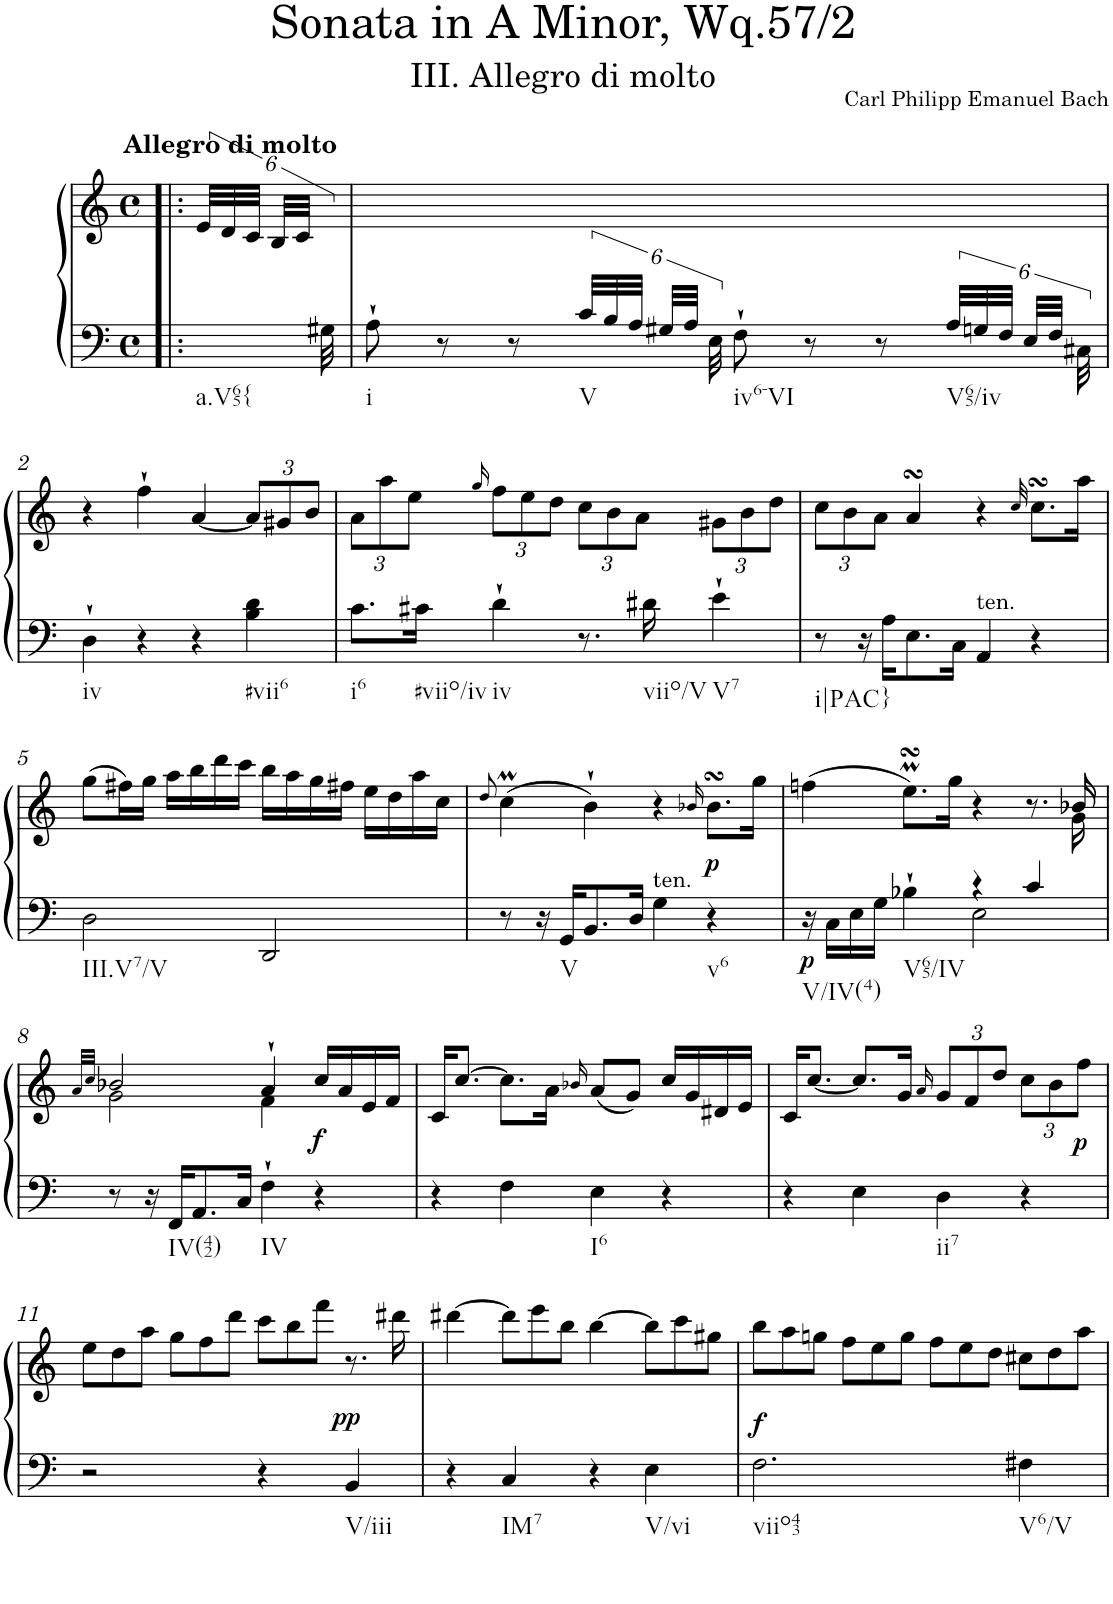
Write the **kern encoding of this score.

**kern	**kern	**dynam
*part1	*part1	*part1
*staff2	*staff1	*staff1/2
*I"Harpsichord	*	*
*I'Hch.	*	*
*clefF4	*clefG2	*
*k[]	*k[]	*
*M4/4	*M4/4	*
*met(c)	*met(c)	*
=!|:	=!|:	=!|:
*^	*	*
!	!	!LO:TX:a:B:t=Allegro di molto	!
48%5ryy	1ryy	48e/LLL	.
.	.	48d/	.
.	.	48c/JJJ	.
.	.	48B/LLL	.
.	.	48c/JJJ	.
48G#X\	.	48%43ryy	.
2..ryy	.	.	.
*v	*v	*	*
=1	=1	=1
8A`\	1ryy	.
8r	.	.
8r	.	.
48c/LLL	.	.
48B/	.	.
48A/JJJ	.	.
48G#X/LLL	.	.
48A/JJJ	.	.
48E\	.	.
8F`\	.	.
8r	.	.
8r	.	.
48A/LLL	.	.
48Gn/	.	.
48F/JJJ	.	.
48E/LLL	.	.
48F/JJJ	.	.
48C#X\	.	.
!!LO:LB:g=z
=2	=2	=2
4D`\	4r	.
4r	4ff`\	.
4r	[4a/	.
*	*Xbrackettup	*
4B\ 4d\	12a/L]	.
.	12g#X/	.
.	12b/J	.
=3	=3	=3
8.c\L	12a\L	.
.	12aa\	.
.	12ee\J	.
16c#X\Jk	.	.
.	16qgg/	.
4d`\	12ff\L	.
.	12ee\	.
.	12dd\J	.
8.r	12cc\L	.
.	12b\	.
.	12a\J	.
16d#X\	.	.
4e`\	12g#X\L	.
.	12b\	.
.	12dd\J	.
=4	=4	=4
8r	12cc\L	.
.	12b\	.
16r	.	.
.	12a\J	.
16A\KL	.	.
8.E\	4asSSS/	.
16C\Jk	.	.
!LO:TX:a:t=ten.	!	!
4AA/	4r	.
.	32qcc/	.
4r	8.ccsSSs\L	.
.	16aa\Jk	.
!!LO:LB:g=z
=5	=5	=5
2D\	(>8gg\L	.
.	16ff#X\L)	.
.	16gg\JJ	.
.	16aa\LL	.
.	16bb\	.
.	16ddd\	.
.	16ccc\JJ	.
2DD/	16bb\LL	.
.	16aa\	.
.	16gg\	.
.	16ff#X\JJ	.
.	16ee\LL	.
.	16dd\	.
.	16aa\	.
.	16cc\JJ	.
=6	=6	=6
.	8qdd/	.
8r	(>4ccM\	.
16r	.	.
16GG/KL	.	.
8.BB/	4b`\)	.
16D/Jk	.	.
!LO:TX:a:t=ten.	!	!
4G\	4r	.
.	16qb-X/	.
!	!	!LO:DY:b
4r	8.b-sSSs\L	p
.	16gg\Jk	.
=7	=7	=7
*^	*^	*
!	!	!	!	!LO:DY:b=2
16r	2ryy	(>4ffn\	2...ryy	p
16C\LL	.	.	.	.
16E\	.	.	.	.
16G\JJ	.	.	.	.
4B-X`\	.	8.eesSsSm\L)	.	.
.	.	16gg\Jk	.	.
4r	2E\	4r	.	.
4c/	.	8.r	.	.
.	.	16b-X/	16g\	.
*v	*v	*	*	*
!!LO:LB:g=z	!!
=8	=8	=8	=8
.	32qa/LLL	.	.
.	32qcc/JJJ	.	.
8r	2b-X/	2g\	.
16r	.	.	.
16FF/KL	.	.	.
8.AA/	.	.	.
16C/Jk	.	.	.
4F`\	4a`/	4f\	.
!	!	!	!LO:DY:b
4r	16cc/LL	4ryy	f
.	16a/	.	.
.	16e/	.	.
.	16f/JJ	.	.
*	*v	*v	*
=9	=9	=9
4r	16c/KL	.
.	[8.cc/J	.
4F\	8.cc\L]	.
.	16a\Jk	.
.	16qb-X/	.
4E\	(8a/L	.
.	8g/J)	.
4r	16cc/LL	.
.	16g/	.
.	16d#X/	.
.	16e/JJ	.
=10	=10	=10
4r	16c/KL	.
.	[8.cc/J	.
4E\	8.cc/L]	.
.	16g/Jk	.
.	16qa/	.
4D\	12g/L	.
.	12f/	.
.	12dd/J	.
4r	12cc\L	.
.	12b\	.
!	!	!LO:DY:b
.	12ff\J	p
!!LO:LB:g=z
=11	=11	=11
*	*Xtuplet	*
2r	12ee\L	.
.	12dd\	.
.	12aa\J	.
.	12gg\L	.
.	12ff\	.
.	12ddd\J	.
4r	12ccc\L	.
.	12bb\	.
.	12fff\J	.
!	!	!LO:DY:b
4BB/	8.r	pp
.	16ddd#X\	.
=12	=12	=12
4r	[4ddd#X\	.
4C/	12ddd#\L]	.
.	12eee\	.
.	12bb\J	.
4r	[4bb\	.
4E\	12bb\L]	.
.	12ccc\	.
.	12gg#X\J	.
=13	=13	=13
!	!	!LO:DY:b
2.F\	12bb\L	f
.	12aa\	.
.	12ggn\J	.
.	12ff\L	.
.	12ee\	.
.	12gg\J	.
.	12ff\L	.
.	12ee\	.
.	12dd\J	.
4F#X\	12cc#X\L	.
.	12dd\	.
.	12aa\J	.
=	=	=
*-	*-	*-
